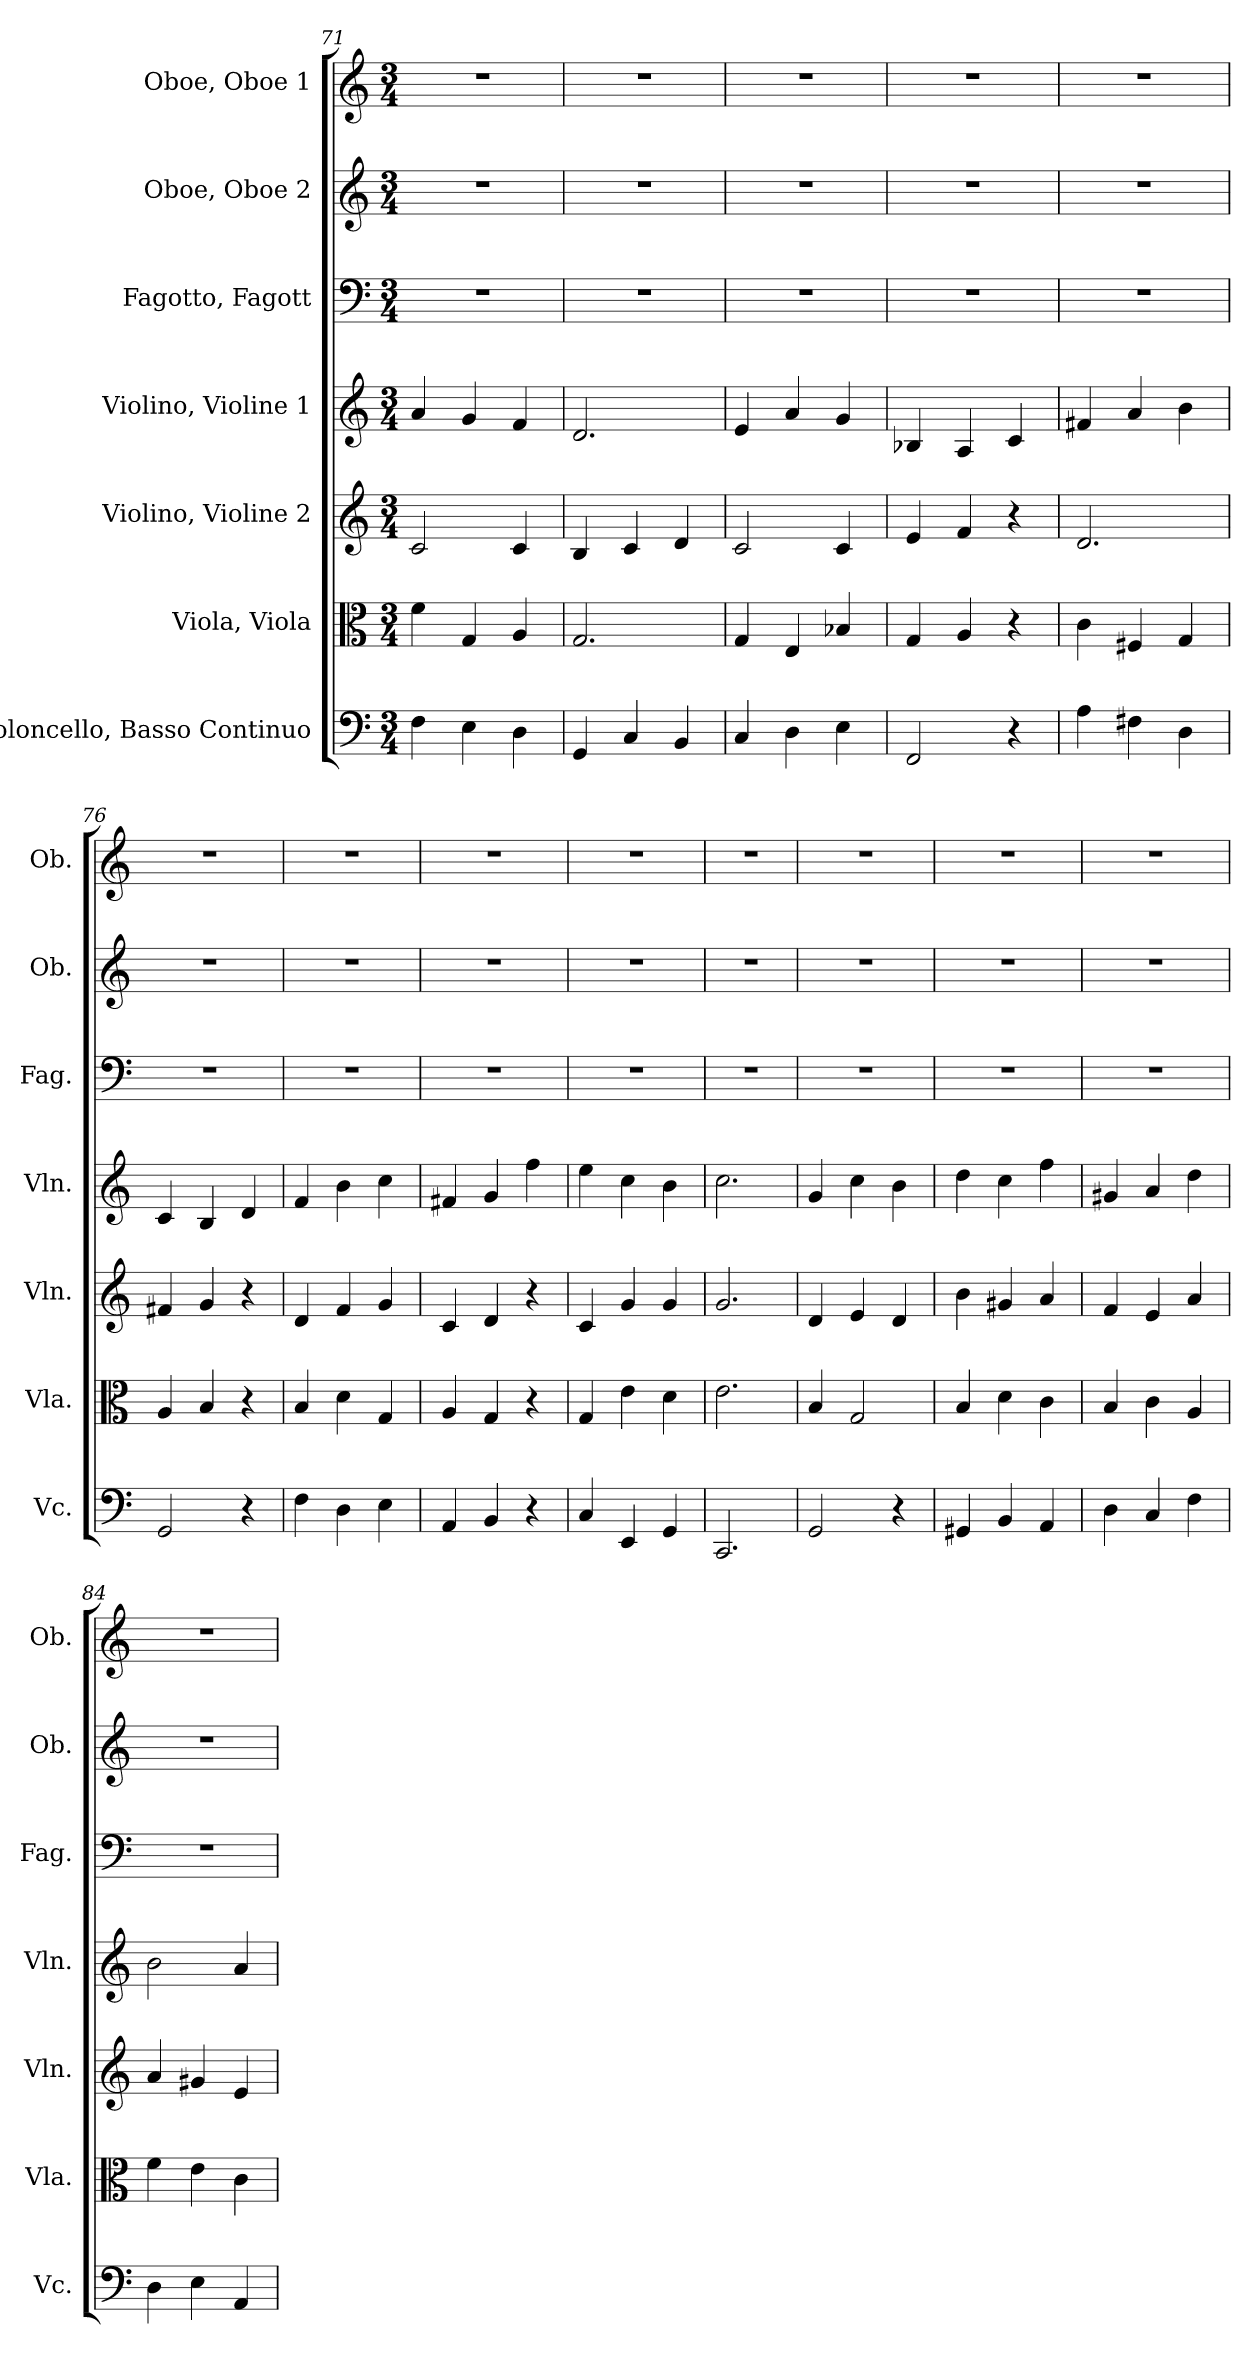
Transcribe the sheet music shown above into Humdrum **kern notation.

**kern	**kern	**kern	**kern	**kern	**kern	**kern
*part7	*part6	*part5	*part4	*part3	*part2	*part1
*staff7	*staff6	*staff5	*staff4	*staff3	*staff2	*staff1
*I"Violoncello, Basso Continuo	*I"Viola, Viola	*I"Violino, Violine 2	*I"Violino, Violine 1	*I"Fagotto, Fagott	*I"Oboe, Oboe 2	*I"Oboe, Oboe 1
*I'Vc.	*I'Vla.	*I'Vln.	*I'Vln.	*I'Fag.	*I'Ob.	*I'Ob.
*clefF4	*clefC3	*clefG2	*clefG2	*clefF4	*clefG2	*clefG2
*k[]	*k[]	*k[]	*k[]	*k[]	*k[]	*k[]
*M3/4	*M3/4	*M3/4	*M3/4	*M3/4	*M3/4	*M3/4
=71	=71	=71	=71	=71	=71	=71
4F\	4f\	2c/	4a/	2.r	2.r	2.r
4E\	4G/	.	4g/	.	.	.
4D\	4A/	4c/	4f/	.	.	.
=72	=72	=72	=72	=72	=72	=72
4GG/	2.G/	4B/	2.d/	2.r	2.r	2.r
4C/	.	4c/	.	.	.	.
4BB/	.	4d/	.	.	.	.
=73	=73	=73	=73	=73	=73	=73
4C/	4G/	2c/	4e/	2.r	2.r	2.r
4D\	4E/	.	4a/	.	.	.
4E\	4B-X/	4c/	4g/	.	.	.
=74	=74	=74	=74	=74	=74	=74
2FF/	4G/	4e/	4B-X/	2.r	2.r	2.r
.	4A/	4f/	4A/	.	.	.
4r	4r	4r	4c/	.	.	.
=75	=75	=75	=75	=75	=75	=75
4A\	4c\	2.d/	4f#X/	2.r	2.r	2.r
4F#X\	4F#X/	.	4a/	.	.	.
4D\	4G/	.	4b\	.	.	.
=76	=76	=76	=76	=76	=76	=76
2GG/	4A/	4f#X/	4c/	2.r	2.r	2.r
.	4B/	4g/	4B/	.	.	.
4r	4r	4r	4d/	.	.	.
=77	=77	=77	=77	=77	=77	=77
4F\	4B/	4d/	4f/	2.r	2.r	2.r
4D\	4d\	4f/	4b\	.	.	.
4E\	4G/	4g/	4cc\	.	.	.
=78	=78	=78	=78	=78	=78	=78
4AA/	4A/	4c/	4f#X/	2.r	2.r	2.r
4BB/	4G/	4d/	4g/	.	.	.
4r	4r	4r	4ff\	.	.	.
=79	=79	=79	=79	=79	=79	=79
4C/	4G/	4c/	4ee\	2.r	2.r	2.r
4EE/	4e\	4g/	4cc\	.	.	.
4GG/	4d\	4g/	4b\	.	.	.
=80	=80	=80	=80	=80	=80	=80
2.CC/	2.e\	2.g/	2.cc\	2.r	2.r	2.r
!!LO:LB:g=z
=81	=81	=81	=81	=81	=81	=81
2GG/	4B/	4d/	4g/	2.r	2.r	2.r
.	2G/	4e/	4cc\	.	.	.
4r	.	4d/	4b\	.	.	.
=82	=82	=82	=82	=82	=82	=82
4GG#X/	4B/	4b\	4dd\	2.r	2.r	2.r
4BB/	4d\	4g#X/	4cc\	.	.	.
4AA/	4c\	4a/	4ff\	.	.	.
=83	=83	=83	=83	=83	=83	=83
4D\	4B/	4f/	4g#X/	2.r	2.r	2.r
4C/	4c\	4e/	4a/	.	.	.
4F\	4A/	4a/	4dd\	.	.	.
=84	=84	=84	=84	=84	=84	=84
4D\	4f\	4a/	2b\	2.r	2.r	2.r
4E\	4e\	4g#X/	.	.	.	.
4AA/	4c\	4e/	4a/	.	.	.
=	=	=	=	=	=	=
*-	*-	*-	*-	*-	*-	*-
